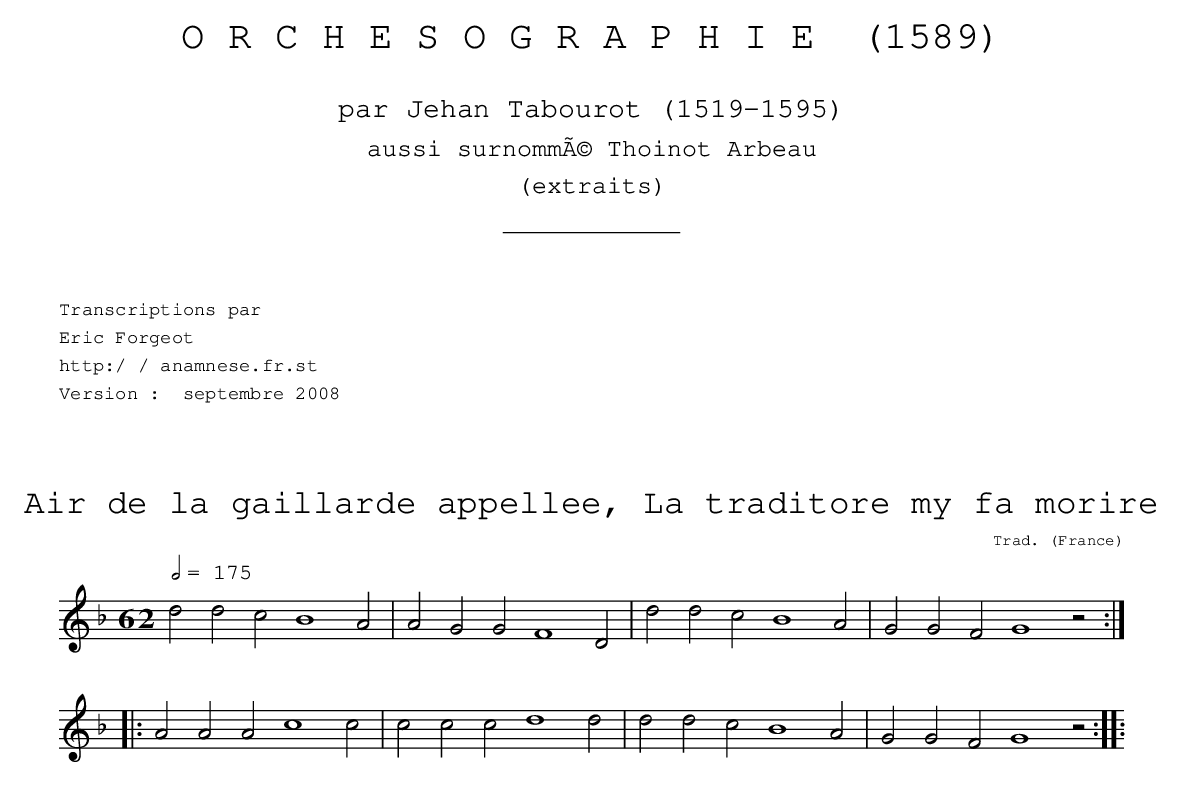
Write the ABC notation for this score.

X:1
T:Air de la gaillarde appellee, La traditore my fa morire
C:Trad.
O:France
M:6/ 2
L:1/ 2
Q:1/ 2=175
K:F
d d c B2 A | A G G F2 D | d d c B2 A | G G F G2 z ::
A A A c2 c | c c c d2 d | d d c B2 A | G G F G2 z ::
